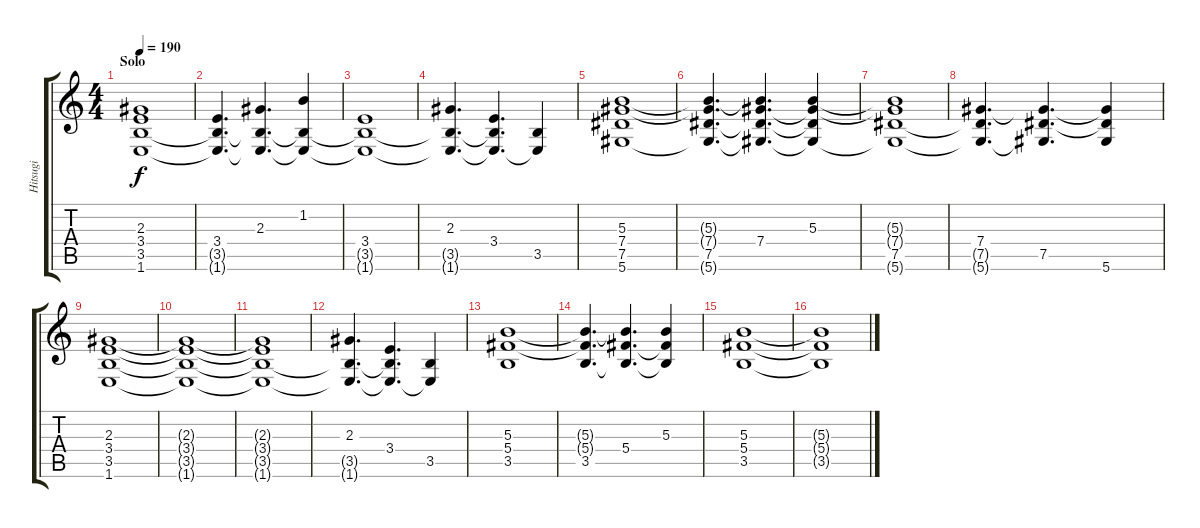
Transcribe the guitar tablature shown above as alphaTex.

\track ("Hitsugi" "Hitsugi") {instrument distortionguitar}
\staff {score tabs}
\tuning (Eb4 Bb3 Gb3 Db3 Ab2 Eb2) {hide}
\ts (4 4)
\section ("" "Solo")
\tempo 190
\clef g2
\ks c
(2.3 3.4 3.5 1.6).1{dy f volume 13} |
(3.4 3.5{t} 1.6{t}).4{d} (2.3 3.5{t} 1.6{t}).4{d} (1.2 3.5{t} 1.6{t}).4 |
(3.4 3.5{t} 1.6{t}).1 |
(2.3 3.5{t} 1.6{t}).4{d} (3.4 3.5{t} 1.6{t}).4{d} (3.5 1.6{t}).4 |
(5.3 7.4 7.5 5.6).1 |
(5.3{t} 7.4{t} 7.5 5.6{t}).4{d} (5.3{t} 7.4 7.5{t} 5.6{t}).4{d} (5.3 7.4{t} 7.5{t} 5.6{t}).4 |
(5.3{t} 7.4{t} 7.5 5.6{t}).1 |
(7.4 7.5{t} 5.6{t}).4{d} (7.4{t} 7.5 5.6{t}).4{d} (7.4{t} 7.5{t} 5.6).4 |
(2.3 3.4 3.5 1.6).1 |
(2.3{t} 3.4{t} 3.5{t} 1.6{t}).1 |
(2.3{t} 3.4{t} 3.5{t} 1.6{t}).1 |
(2.3 3.5{t} 1.6{t}).4{d} (3.4 3.5{t} 1.6{t}).4{d} (3.5 1.6{t}).4 |
(5.3 5.4 3.5).1 |
(5.3{t} 5.4{t} 3.5).4{d} (5.3{t} 5.4 3.5{t}).4{d} (5.3 5.4{t} 3.5{t}).4 |
(5.3 5.4 3.5).1 |
(5.3{t} 5.4{t} 3.5{t}).1
